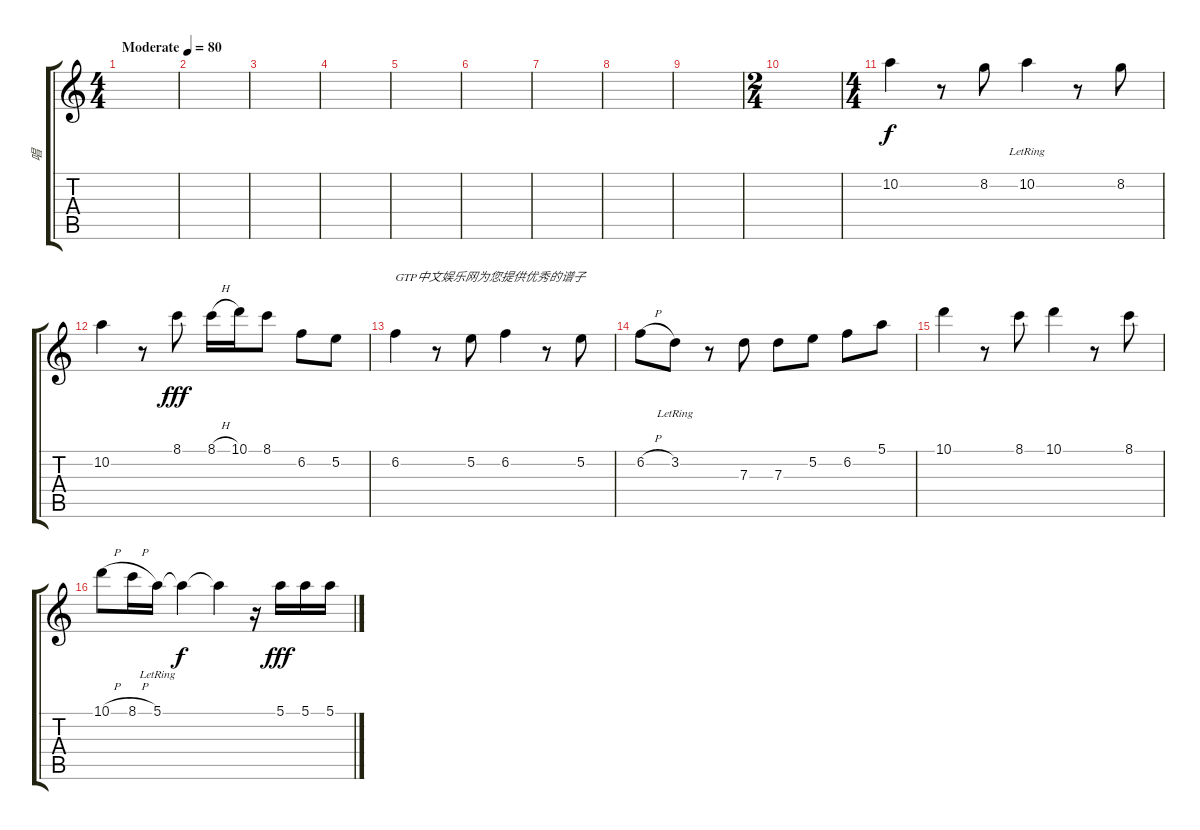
\track ("唱" "唱") {instrument acousticguitarsteel}
\staff {score tabs}
\tuning (E4 B3 G3 D3 A2 E2) {hide}
\ts (4 4)
\tempo (80 "Moderate")
\clef g2
\ks c
|
|
|
|
|
|
|
|
|
\ts (2 4)
|
\ts (4 4)
10.2.4 r.8 8.2.8 10.2{lr}.4 r.8 8.2.8 |
10.2.4{dy f} r.8 8.1.8{dy fff} 8.1{h}.16 10.1.16 8.1.8 6.2.8 5.2.8 |
6.2.4{txt "GTP中文娱乐网为您提供优秀的谱子"} r.8 5.2.8 6.2.4 r.8 5.2.8 |
6.2{h}.8 3.2{lr}.8 r.8 7.3.8 7.3.8 5.2.8 6.2.8 5.1.8 |
10.1.4 r.8 8.1.8 10.1.4 r.8 8.1.8 |
10.1{h}.8 8.1{h}.16 5.1{lr}.16 5.1{t}.4{dy f} 5.1{t}.4 r.16 5.1.16{dy fff} 5.1.16 5.1.16
